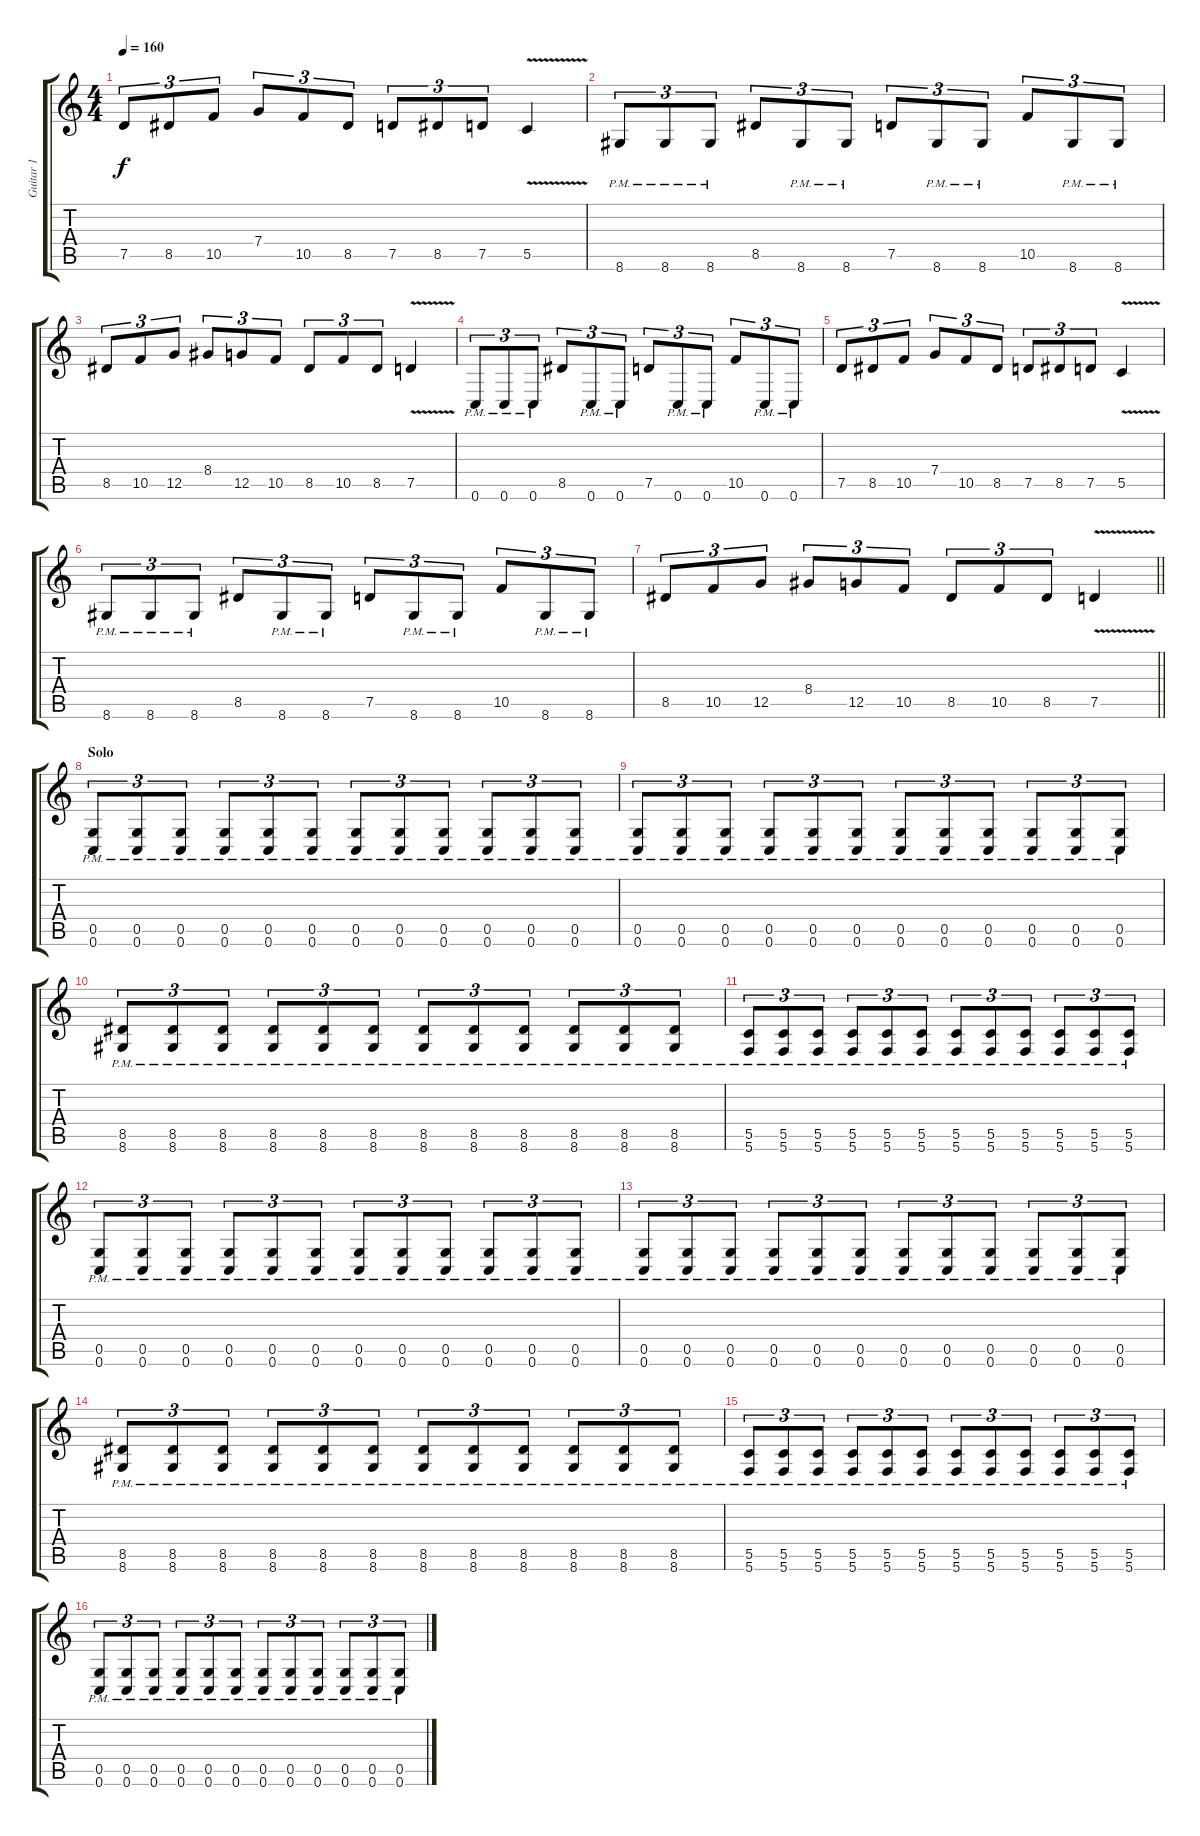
\track ("Guitar 1" "Guitar 1") {instrument distortionguitar}
\staff {score tabs}
\tuning (D4 A3 F3 C3 G2 C2) {hide}
\ts (4 4)
\tempo 160
\clef g2
\ks c
7.5.8{tu (3 2) dy f} 8.5.8{tu (3 2)} 10.5.8{tu (3 2)} 7.4.8{tu (3 2)} 10.5.8{tu (3 2)} 8.5.8{tu (3 2)} 7.5.8{tu (3 2)} 8.5.8{tu (3 2)} 7.5.8{tu (3 2)} 5.5{v}.4 |
8.6{pm}.8{tu (3 2)} 8.6{pm}.8{tu (3 2)} 8.6{pm}.8{tu (3 2)} 8.5.8{tu (3 2)} 8.6{pm}.8{tu (3 2)} 8.6{pm}.8{tu (3 2)} 7.5.8{tu (3 2)} 8.6{pm}.8{tu (3 2)} 8.6{pm}.8{tu (3 2)} 10.5.8{tu (3 2)} 8.6{pm}.8{tu (3 2)} 8.6{pm}.8{tu (3 2)} |
8.5.8{tu (3 2)} 10.5.8{tu (3 2)} 12.5.8{tu (3 2)} 8.4.8{tu (3 2)} 12.5.8{tu (3 2)} 10.5.8{tu (3 2)} 8.5.8{tu (3 2)} 10.5.8{tu (3 2)} 8.5.8{tu (3 2)} 7.5{v}.4 |
0.6{pm}.8{tu (3 2)} 0.6{pm}.8{tu (3 2)} 0.6{pm}.8{tu (3 2)} 8.5.8{tu (3 2)} 0.6{pm}.8{tu (3 2)} 0.6{pm}.8{tu (3 2)} 7.5.8{tu (3 2)} 0.6{pm}.8{tu (3 2)} 0.6{pm}.8{tu (3 2)} 10.5.8{tu (3 2)} 0.6{pm}.8{tu (3 2)} 0.6{pm}.8{tu (3 2)} |
7.5.8{tu (3 2)} 8.5.8{tu (3 2)} 10.5.8{tu (3 2)} 7.4.8{tu (3 2)} 10.5.8{tu (3 2)} 8.5.8{tu (3 2)} 7.5.8{tu (3 2)} 8.5.8{tu (3 2)} 7.5.8{tu (3 2)} 5.5{v}.4 |
8.6{pm}.8{tu (3 2)} 8.6{pm}.8{tu (3 2)} 8.6{pm}.8{tu (3 2)} 8.5.8{tu (3 2)} 8.6{pm}.8{tu (3 2)} 8.6{pm}.8{tu (3 2)} 7.5.8{tu (3 2)} 8.6{pm}.8{tu (3 2)} 8.6{pm}.8{tu (3 2)} 10.5.8{tu (3 2)} 8.6{pm}.8{tu (3 2)} 8.6{pm}.8{tu (3 2)} |
\barLineRight lightlight
8.5.8{tu (3 2)} 10.5.8{tu (3 2)} 12.5.8{tu (3 2)} 8.4.8{tu (3 2)} 12.5.8{tu (3 2)} 10.5.8{tu (3 2)} 8.5.8{tu (3 2)} 10.5.8{tu (3 2)} 8.5.8{tu (3 2)} 7.5{v}.4 |
\section ("" "Solo")
(0.5{pm} 0.6{pm}).8{tu (3 2)} (0.5{pm} 0.6{pm}).8{tu (3 2)} (0.5{pm} 0.6{pm}).8{tu (3 2)} (0.5{pm} 0.6{pm}).8{tu (3 2)} (0.5{pm} 0.6{pm}).8{tu (3 2)} (0.5{pm} 0.6{pm}).8{tu (3 2)} (0.5{pm} 0.6{pm}).8{tu (3 2)} (0.5{pm} 0.6{pm}).8{tu (3 2)} (0.5{pm} 0.6{pm}).8{tu (3 2)} (0.5{pm} 0.6{pm}).8{tu (3 2)} (0.5{pm} 0.6{pm}).8{tu (3 2)} (0.5{pm} 0.6{pm}).8{tu (3 2)} |
(0.5{pm} 0.6{pm}).8{tu (3 2)} (0.5{pm} 0.6{pm}).8{tu (3 2)} (0.5{pm} 0.6{pm}).8{tu (3 2)} (0.5{pm} 0.6{pm}).8{tu (3 2)} (0.5{pm} 0.6{pm}).8{tu (3 2)} (0.5{pm} 0.6{pm}).8{tu (3 2)} (0.5{pm} 0.6{pm}).8{tu (3 2)} (0.5{pm} 0.6{pm}).8{tu (3 2)} (0.5{pm} 0.6{pm}).8{tu (3 2)} (0.5{pm} 0.6{pm}).8{tu (3 2)} (0.5{pm} 0.6{pm}).8{tu (3 2)} (0.5{pm} 0.6{pm}).8{tu (3 2)} |
(8.5{pm} 8.6{pm}).8{tu (3 2)} (8.5{pm} 8.6{pm}).8{tu (3 2)} (8.5{pm} 8.6{pm}).8{tu (3 2)} (8.5{pm} 8.6{pm}).8{tu (3 2)} (8.5{pm} 8.6{pm}).8{tu (3 2)} (8.5{pm} 8.6{pm}).8{tu (3 2)} (8.5{pm} 8.6{pm}).8{tu (3 2)} (8.5{pm} 8.6{pm}).8{tu (3 2)} (8.5{pm} 8.6{pm}).8{tu (3 2)} (8.5{pm} 8.6{pm}).8{tu (3 2)} (8.5{pm} 8.6{pm}).8{tu (3 2)} (8.5{pm} 8.6{pm}).8{tu (3 2)} |
(5.5{pm} 5.6{pm}).8{tu (3 2)} (5.5{pm} 5.6{pm}).8{tu (3 2)} (5.5{pm} 5.6{pm}).8{tu (3 2)} (5.5{pm} 5.6{pm}).8{tu (3 2)} (5.5{pm} 5.6{pm}).8{tu (3 2)} (5.5{pm} 5.6{pm}).8{tu (3 2)} (5.5{pm} 5.6{pm}).8{tu (3 2)} (5.5{pm} 5.6{pm}).8{tu (3 2)} (5.5{pm} 5.6{pm}).8{tu (3 2)} (5.5{pm} 5.6{pm}).8{tu (3 2)} (5.5{pm} 5.6{pm}).8{tu (3 2)} (5.5{pm} 5.6{pm}).8{tu (3 2)} |
(0.5{pm} 0.6{pm}).8{tu (3 2)} (0.5{pm} 0.6{pm}).8{tu (3 2)} (0.5{pm} 0.6{pm}).8{tu (3 2)} (0.5{pm} 0.6{pm}).8{tu (3 2)} (0.5{pm} 0.6{pm}).8{tu (3 2)} (0.5{pm} 0.6{pm}).8{tu (3 2)} (0.5{pm} 0.6{pm}).8{tu (3 2)} (0.5{pm} 0.6{pm}).8{tu (3 2)} (0.5{pm} 0.6{pm}).8{tu (3 2)} (0.5{pm} 0.6{pm}).8{tu (3 2)} (0.5{pm} 0.6{pm}).8{tu (3 2)} (0.5{pm} 0.6{pm}).8{tu (3 2)} |
(0.5{pm} 0.6{pm}).8{tu (3 2)} (0.5{pm} 0.6{pm}).8{tu (3 2)} (0.5{pm} 0.6{pm}).8{tu (3 2)} (0.5{pm} 0.6{pm}).8{tu (3 2)} (0.5{pm} 0.6{pm}).8{tu (3 2)} (0.5{pm} 0.6{pm}).8{tu (3 2)} (0.5{pm} 0.6{pm}).8{tu (3 2)} (0.5{pm} 0.6{pm}).8{tu (3 2)} (0.5{pm} 0.6{pm}).8{tu (3 2)} (0.5{pm} 0.6{pm}).8{tu (3 2)} (0.5{pm} 0.6{pm}).8{tu (3 2)} (0.5{pm} 0.6{pm}).8{tu (3 2)} |
(8.5{pm} 8.6{pm}).8{tu (3 2)} (8.5{pm} 8.6{pm}).8{tu (3 2)} (8.5{pm} 8.6{pm}).8{tu (3 2)} (8.5{pm} 8.6{pm}).8{tu (3 2)} (8.5{pm} 8.6{pm}).8{tu (3 2)} (8.5{pm} 8.6{pm}).8{tu (3 2)} (8.5{pm} 8.6{pm}).8{tu (3 2)} (8.5{pm} 8.6{pm}).8{tu (3 2)} (8.5{pm} 8.6{pm}).8{tu (3 2)} (8.5{pm} 8.6{pm}).8{tu (3 2)} (8.5{pm} 8.6{pm}).8{tu (3 2)} (8.5{pm} 8.6{pm}).8{tu (3 2)} |
(5.5{pm} 5.6{pm}).8{tu (3 2)} (5.5{pm} 5.6{pm}).8{tu (3 2)} (5.5{pm} 5.6{pm}).8{tu (3 2)} (5.5{pm} 5.6{pm}).8{tu (3 2)} (5.5{pm} 5.6{pm}).8{tu (3 2)} (5.5{pm} 5.6{pm}).8{tu (3 2)} (5.5{pm} 5.6{pm}).8{tu (3 2)} (5.5{pm} 5.6{pm}).8{tu (3 2)} (5.5{pm} 5.6{pm}).8{tu (3 2)} (5.5{pm} 5.6{pm}).8{tu (3 2)} (5.5{pm} 5.6{pm}).8{tu (3 2)} (5.5{pm} 5.6{pm}).8{tu (3 2)} |
(0.5{pm} 0.6{pm}).8{tu (3 2)} (0.5{pm} 0.6{pm}).8{tu (3 2)} (0.5{pm} 0.6{pm}).8{tu (3 2)} (0.5{pm} 0.6{pm}).8{tu (3 2)} (0.5{pm} 0.6{pm}).8{tu (3 2)} (0.5{pm} 0.6{pm}).8{tu (3 2)} (0.5{pm} 0.6{pm}).8{tu (3 2)} (0.5{pm} 0.6{pm}).8{tu (3 2)} (0.5{pm} 0.6{pm}).8{tu (3 2)} (0.5{pm} 0.6{pm}).8{tu (3 2)} (0.5{pm} 0.6{pm}).8{tu (3 2)} (0.5{pm} 0.6{pm}).8{tu (3 2)}
